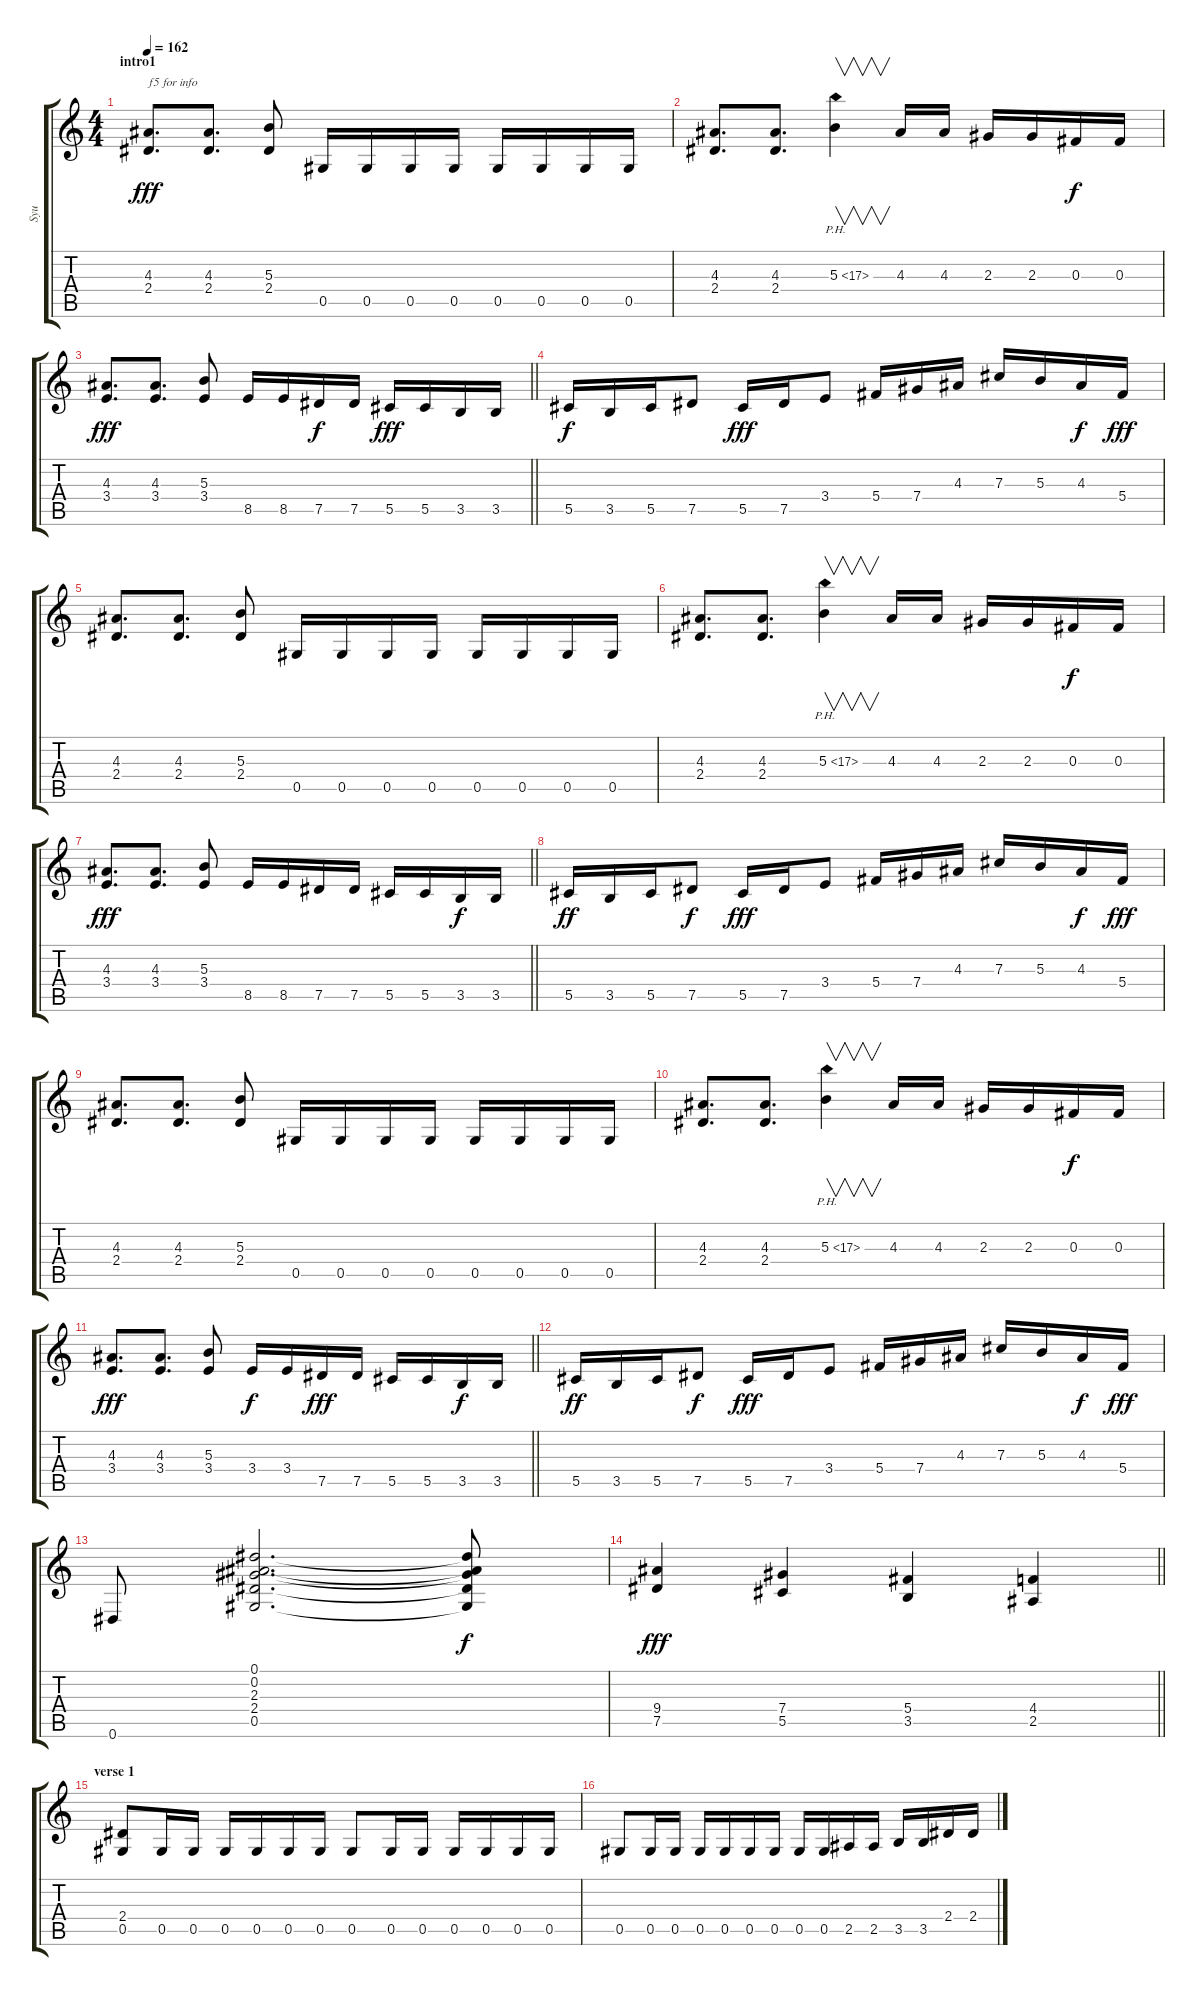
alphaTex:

\track ("Syu" "Syu") {instrument overdrivenguitar}
\staff {score tabs}
\tuning (Eb4 Bb3 Gb3 Db3 Ab2 Eb2) {hide}
\ts (4 4)
\section ("" "intro1")
\tempo 162
\clef g2
\ks c
(4.3 2.4).8{d txt "f5 for info" dy fff instrument overdrivenguitar} (4.3 2.4).8{d} (5.3 2.4).8 0.5.16 0.5.16 0.5.16 0.5.16 0.5.16 0.5.16 0.5.16 0.5.16 |
(4.3 2.4).8{d} (4.3 2.4).8{d} 5.3{ph 12}.4{v} 4.3.16 4.3.16 2.3.16 2.3.16 0.3.16{dy f} 0.3.16 |
\barLineRight lightlight
(4.3 3.4).8{d dy fff} (4.3 3.4).8{d} (5.3 3.4).8 8.5.16 8.5.16 7.5.16{dy f} 7.5.16 5.5.16{dy fff} 5.5.16 3.5.16 3.5.16 |
5.5.16{dy f} 3.5.16 5.5.16 7.5.8 5.5.16{dy fff} 7.5.16 3.4.8 5.4.16 7.4.16 4.3.16 7.3.16 5.3.16 4.3.16{dy f} 5.4.16{dy fff} |
(4.3 2.4).8{d} (4.3 2.4).8{d} (5.3 2.4).8 0.5.16 0.5.16 0.5.16 0.5.16 0.5.16 0.5.16 0.5.16 0.5.16 |
(4.3 2.4).8{d} (4.3 2.4).8{d} 5.3{ph 12}.4{v} 4.3.16 4.3.16 2.3.16 2.3.16 0.3.16{dy f} 0.3.16 |
\barLineRight lightlight
(4.3 3.4).8{d dy fff} (4.3 3.4).8{d} (5.3 3.4).8 8.5.16 8.5.16 7.5.16 7.5.16 5.5.16 5.5.16 3.5.16{dy f} 3.5.16 |
5.5.16{dy ff} 3.5.16 5.5.16 7.5.8{dy f} 5.5.16{dy fff} 7.5.16 3.4.8 5.4.16 7.4.16 4.3.16 7.3.16 5.3.16 4.3.16{dy f} 5.4.16{dy fff} |
(4.3 2.4).8{d} (4.3 2.4).8{d} (5.3 2.4).8 0.5.16 0.5.16 0.5.16 0.5.16 0.5.16 0.5.16 0.5.16 0.5.16 |
(4.3 2.4).8{d} (4.3 2.4).8{d} 5.3{ph 12}.4{v} 4.3.16 4.3.16 2.3.16 2.3.16 0.3.16{dy f} 0.3.16 |
\barLineRight lightlight
(4.3 3.4).8{d dy fff} (4.3 3.4).8{d} (5.3 3.4).8 3.4.16{dy f} 3.4.16 7.5.16{dy fff} 7.5.16 5.5.16 5.5.16 3.5.16{dy f} 3.5.16 |
5.5.16{dy ff} 3.5.16 5.5.16 7.5.8{dy f} 5.5.16{dy fff} 7.5.16 3.4.8 5.4.16 7.4.16 4.3.16 7.3.16 5.3.16 4.3.16{dy f} 5.4.16{dy fff} |
0.6.8 (0.1 0.2 2.3 2.4 0.5).2{d} (0.1{t} 0.2{t} 2.3{t} 2.4{t} 0.5{t}).8{dy f} |
\barLineRight lightlight
(9.4 7.5).4{dy fff} (7.4 5.5).4 (5.4 3.5).4 (4.4 2.5).4 |
\section ("" "verse 1")
(2.4 0.5).8 0.5.16 0.5.16 0.5.16 0.5.16 0.5.16 0.5.16 0.5.8 0.5.16 0.5.16 0.5.16 0.5.16 0.5.16 0.5.16 |
0.5.8 0.5.16 0.5.16 0.5.16 0.5.16 0.5.16 0.5.16 0.5.16 0.5.16 2.5.16 2.5.16 3.5.16 3.5.16 2.4.16 2.4.16
